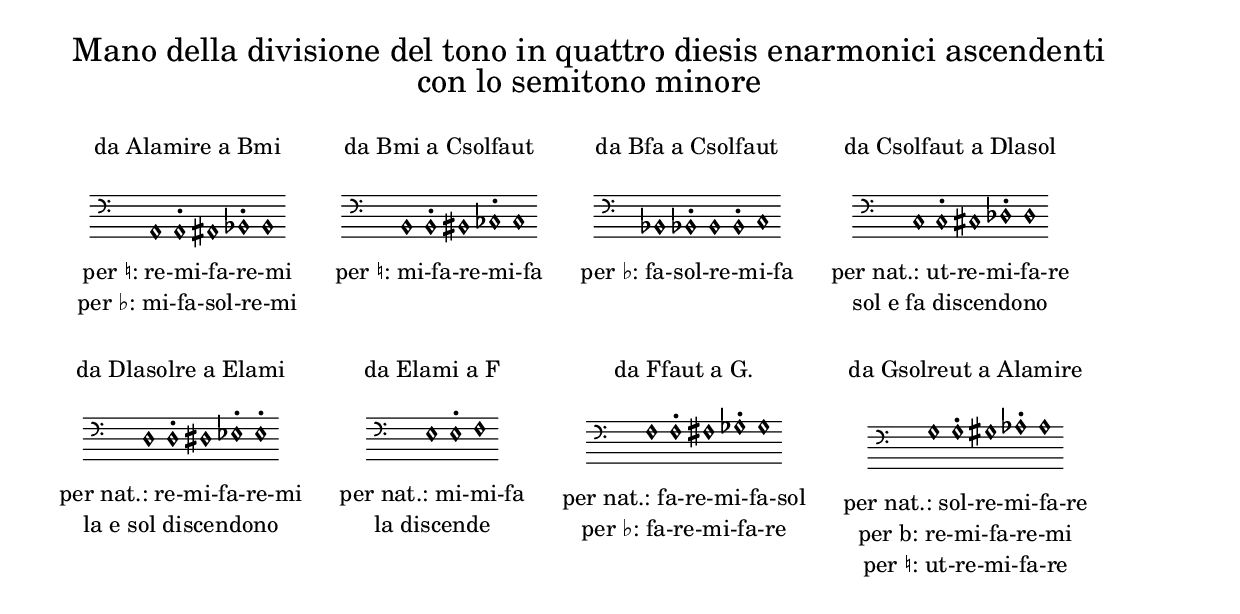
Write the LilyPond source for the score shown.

\version "2.22.2"

% Auto generated file

\header {
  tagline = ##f
}

dot = {
   \once \override Script.add-stem-support = ##f
   \once \override Script.toward-stem-shift = 0
   \once \override Script.skyline-horizontal-padding = 0
   \once \override Script.direction = 1
   \once \override Script.font-size = 1
}

\markup {
  \center-column {
    \line {
      \center-align
      \fontsize#3 { \concat { \normal-text "Mano della divisione del tono in quattro diesis enarmonici ascendenti"} }
    }\line {
      \center-align
      \fontsize#3 { \concat { \normal-text "con lo semitono minore"} }
    }
    \null
    \line {
      \center-column {
        \line {
          \left-align {  \normal-text "da Alamire a Bmi" }
        }

        \null
        \line {
          \score {
            <<
              \new Staff \with { instrumentName = ""} {
                \override Staff.TimeSignature.stencil = ##f
                \override Staff.NoteHead.style = #'baroque
                \accidentalStyle Score.forget
                \override Rest.style = #'mensural
                \override NoteHead.style = #'petrucci
                \cadenzaOn
                \clef "mensural-f"
                \key c #`((0 . ,NATURAL) (1 . ,NATURAL) (2 . ,NATURAL)
                          (3 . ,NATURAL) (4 . ,NATURAL) (5 . ,NATURAL)
                          (6 . ,NATURAL))  a,1   \dot a,1-.   ais,1   \dot bes,1-.   b,1  
                \cadenzaOff
              }
            >>
            \layout {
              \context {
                \Score
                \override SpacingSpanner.common-shortest-duration = #(ly:make-moment 1)
              }
            }
          }
        }
        \null
        \line {
          \left-align {  \normal-text "per ♮: re-mi-fa-re-mi" }
        }
        \line {
          \left-align {  \normal-text "per ♭: mi-fa-sol-re-mi" }
        }

      }
      \hspace #3 
      \center-column {
        \line {
          \left-align {  \normal-text "da Bmi a Csolfaut" }
        }

        \null
        \line {
          \score {
            <<
              \new Staff \with { instrumentName = ""} {
                \override Staff.TimeSignature.stencil = ##f
                \override Staff.NoteHead.style = #'baroque
                \accidentalStyle Score.forget
                \override Rest.style = #'mensural
                \override NoteHead.style = #'petrucci
                \cadenzaOn
                \clef "mensural-f"
                \key c #`((0 . ,NATURAL) (1 . ,NATURAL) (2 . ,NATURAL)
                          (3 . ,NATURAL) (4 . ,NATURAL) (5 . ,NATURAL)
                          (6 . ,NATURAL))  b,1   \dot b,1-.   bis,1   \dot ces1-.   c1  
                \cadenzaOff
              }
            >>
            \layout {
              \context {
                \Score
                \override SpacingSpanner.common-shortest-duration = #(ly:make-moment 1)
              }
            }
          }
        }
        \null
        \line {
          \left-align {  \normal-text "per ♮: mi-fa-re-mi-fa" }
        }

      }
      \hspace #3 
      \center-column {
        \line {
          \left-align {  \normal-text "da Bfa a Csolfaut" }
        }

        \null
        \line {
          \score {
            <<
              \new Staff \with { instrumentName = ""} {
                \override Staff.TimeSignature.stencil = ##f
                \override Staff.NoteHead.style = #'baroque
                \accidentalStyle Score.forget
                \override Rest.style = #'mensural
                \override NoteHead.style = #'petrucci
                \cadenzaOn
                \clef "mensural-f"
                \key c #`((0 . ,NATURAL) (1 . ,NATURAL) (2 . ,NATURAL)
                          (3 . ,NATURAL) (4 . ,NATURAL) (5 . ,NATURAL)
                          (6 . ,NATURAL))  bes,1   \dot bes,1-.   b,1   \dot b,1-.   c1  
                \cadenzaOff
              }
            >>
            \layout {
              \context {
                \Score
                \override SpacingSpanner.common-shortest-duration = #(ly:make-moment 1)
              }
            }
          }
        }
        \null
        \line {
          \left-align {  \normal-text "per ♭: fa-sol-re-mi-fa" }
        }

      }
      \hspace #3 
      \center-column {
        \line {
          \left-align {  \normal-text "da Csolfaut a Dlasol" }
        }

        \null
        \line {
          \score {
            <<
              \new Staff \with { instrumentName = ""} {
                \override Staff.TimeSignature.stencil = ##f
                \override Staff.NoteHead.style = #'baroque
                \accidentalStyle Score.forget
                \override Rest.style = #'mensural
                \override NoteHead.style = #'petrucci
                \cadenzaOn
                \clef "mensural-f"
                \key c #`((0 . ,NATURAL) (1 . ,NATURAL) (2 . ,NATURAL)
                          (3 . ,NATURAL) (4 . ,NATURAL) (5 . ,NATURAL)
                          (6 . ,NATURAL))  c1   \dot c1-.   cis1   \dot des1-.   d1  
                \cadenzaOff
              }
            >>
            \layout {
              \context {
                \Score
                \override SpacingSpanner.common-shortest-duration = #(ly:make-moment 1)
              }
            }
          }
        }
        \null
        \line {
          \left-align {  \normal-text "per nat.: ut-re-mi-fa-re" }
        }
        \line {
          \left-align {  \normal-text "sol e fa discendono" }
        }

      }
      \hspace #3 
    }
    \null
    \null
    \line {      \center-column {
        \line {
          \left-align {  \normal-text "da Dlasolre a Elami" }
        }

        \null
        \line {
          \score {
            <<
              \new Staff \with { instrumentName = ""} {
                \override Staff.TimeSignature.stencil = ##f
                \override Staff.NoteHead.style = #'baroque
                \accidentalStyle Score.forget
                \override Rest.style = #'mensural
                \override NoteHead.style = #'petrucci
                \cadenzaOn
                \clef "mensural-f"
                \key c #`((0 . ,NATURAL) (1 . ,NATURAL) (2 . ,NATURAL)
                          (3 . ,NATURAL) (4 . ,NATURAL) (5 . ,NATURAL)
                          (6 . ,NATURAL))  d1   \dot d1-.   dis1   \dot es1-.   \dot e1-.  
                \cadenzaOff
              }
            >>
            \layout {
              \context {
                \Score
                \override SpacingSpanner.common-shortest-duration = #(ly:make-moment 1)
              }
            }
          }
        }
        \null
        \line {
          \left-align {  \normal-text "per nat.: re-mi-fa-re-mi" }
        }
        \line {
          \left-align {  \normal-text "la e sol discendono" }
        }

      }
      \hspace #3 
      \center-column {
        \line {
          \left-align {  \normal-text "da Elami a F" }
        }

        \null
        \line {
          \score {
            <<
              \new Staff \with { instrumentName = ""} {
                \override Staff.TimeSignature.stencil = ##f
                \override Staff.NoteHead.style = #'baroque
                \accidentalStyle Score.forget
                \override Rest.style = #'mensural
                \override NoteHead.style = #'petrucci
                \cadenzaOn
                \clef "mensural-f"
                \key c #`((0 . ,NATURAL) (1 . ,NATURAL) (2 . ,NATURAL)
                          (3 . ,NATURAL) (4 . ,NATURAL) (5 . ,NATURAL)
                          (6 . ,NATURAL))  e1   \dot e1-.   f1  
                \cadenzaOff
              }
            >>
            \layout {
              \context {
                \Score
                \override SpacingSpanner.common-shortest-duration = #(ly:make-moment 1)
              }
            }
          }
        }
        \null
        \line {
          \left-align {  \normal-text "per nat.: mi-mi-fa" }
        }
        \line {
          \left-align {  \normal-text "la discende" }
        }

      }
      \hspace #3 
      \center-column {
        \line {
          \left-align {  \normal-text "da Ffaut a G." }
        }

        \null
        \line {
          \score {
            <<
              \new Staff \with { instrumentName = ""} {
                \override Staff.TimeSignature.stencil = ##f
                \override Staff.NoteHead.style = #'baroque
                \accidentalStyle Score.forget
                \override Rest.style = #'mensural
                \override NoteHead.style = #'petrucci
                \cadenzaOn
                \clef "mensural-f"
                \key c #`((0 . ,NATURAL) (1 . ,NATURAL) (2 . ,NATURAL)
                          (3 . ,NATURAL) (4 . ,NATURAL) (5 . ,NATURAL)
                          (6 . ,NATURAL))  f1   \dot f1-.   fis1   \dot ges1-.   g1  
                \cadenzaOff
              }
            >>
            \layout {
              \context {
                \Score
                \override SpacingSpanner.common-shortest-duration = #(ly:make-moment 1)
              }
            }
          }
        }
        \null
        \line {
          \left-align {  \normal-text "per nat.: fa-re-mi-fa-sol" }
        }
        \line {
          \left-align {  \normal-text "per ♭: fa-re-mi-fa-re" }
        }

      }
      \hspace #3 
      \center-column {
        \line {
          \left-align {  \normal-text "da Gsolreut a Alamire" }
        }

        \null
        \line {
          \score {
            <<
              \new Staff \with { instrumentName = ""} {
                \override Staff.TimeSignature.stencil = ##f
                \override Staff.NoteHead.style = #'baroque
                \accidentalStyle Score.forget
                \override Rest.style = #'mensural
                \override NoteHead.style = #'petrucci
                \cadenzaOn
                \clef "mensural-f"
                \key c #`((0 . ,NATURAL) (1 . ,NATURAL) (2 . ,NATURAL)
                          (3 . ,NATURAL) (4 . ,NATURAL) (5 . ,NATURAL)
                          (6 . ,NATURAL))  g1   \dot g1-.   gis1   \dot as1-.   a1  
                \cadenzaOff
              }
            >>
            \layout {
              \context {
                \Score
                \override SpacingSpanner.common-shortest-duration = #(ly:make-moment 1)
              }
            }
          }
        }
        \null
        \line {
          \left-align {  \normal-text "per nat.: sol-re-mi-fa-re" }
        }
        \line {
          \left-align {  \normal-text "per b: re-mi-fa-re-mi" }
        }
        \line {
          \left-align {  \normal-text "per ♮: ut-re-mi-fa-re" }
        }

      }
      \hspace #3 

    }
  }
}